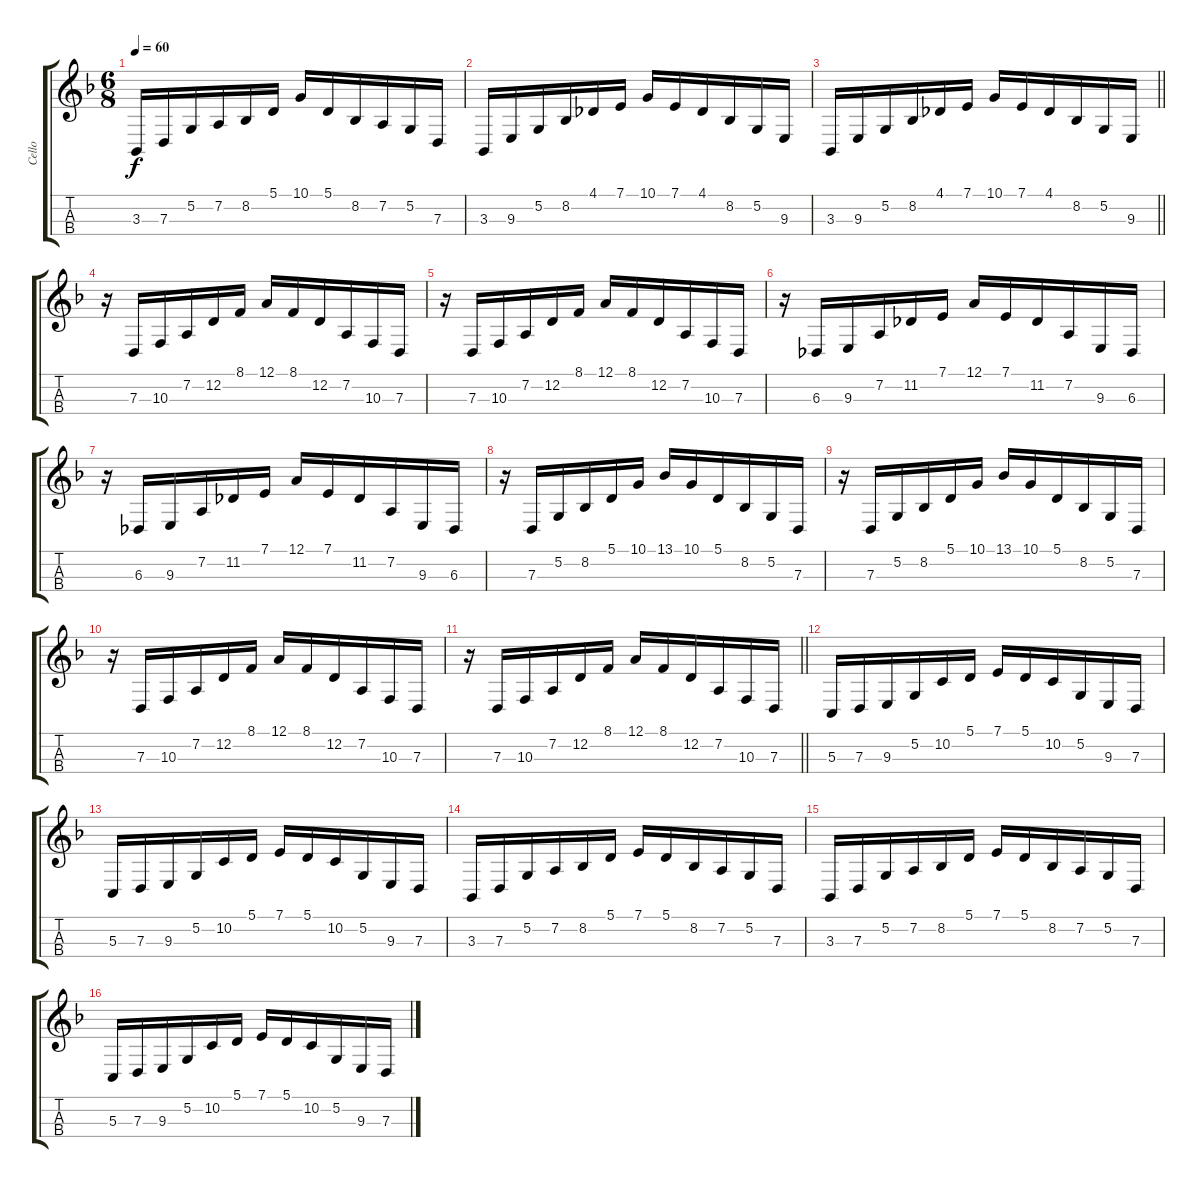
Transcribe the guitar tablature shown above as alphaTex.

\track ("Cello" "Cello") {instrument stringensemble1}
\staff {score tabs}
\tuning (A3 D3 G2 C2) {hide}
\ts (6 8)
\tempo 60
\clef g2
\ks dminor
3.3.16{dy f} 7.3.16 5.2.16 7.2.16 8.2.16 5.1.16 10.1.16 5.1.16 8.2.16 7.2.16 5.2.16 7.3.16 |
3.3.16 9.3.16 5.2.16 8.2.16 4.1.16 7.1.16 10.1.16 7.1.16 4.1.16 8.2.16 5.2.16 9.3.16 |
\barLineRight lightlight
3.3.16 9.3.16 5.2.16 8.2.16 4.1.16 7.1.16 10.1.16 7.1.16 4.1.16 8.2.16 5.2.16 9.3.16 |
\section ("" "")
r.16 7.3.16 10.3.16 7.2.16 12.2.16 8.1.16 12.1.16 8.1.16 12.2.16 7.2.16 10.3.16 7.3.16 |
r.16 7.3.16 10.3.16 7.2.16 12.2.16 8.1.16 12.1.16 8.1.16 12.2.16 7.2.16 10.3.16 7.3.16 |
r.16 6.3.16 9.3.16 7.2.16 11.2.16 7.1.16 12.1.16 7.1.16 11.2.16 7.2.16 9.3.16 6.3.16 |
r.16 6.3.16 9.3.16 7.2.16 11.2.16 7.1.16 12.1.16 7.1.16 11.2.16 7.2.16 9.3.16 6.3.16 |
r.16 7.3.16 5.2.16 8.2.16 5.1.16 10.1.16 13.1.16 10.1.16 5.1.16 8.2.16 5.2.16 7.3.16 |
r.16 7.3.16 5.2.16 8.2.16 5.1.16 10.1.16 13.1.16 10.1.16 5.1.16 8.2.16 5.2.16 7.3.16 |
r.16 7.3.16 10.3.16 7.2.16 12.2.16 8.1.16 12.1.16 8.1.16 12.2.16 7.2.16 10.3.16 7.3.16 |
\barLineRight lightlight
r.16 7.3.16 10.3.16 7.2.16 12.2.16 8.1.16 12.1.16 8.1.16 12.2.16 7.2.16 10.3.16 7.3.16 |
\section ("" "")
5.3.16 7.3.16 9.3.16 5.2.16 10.2.16 5.1.16 7.1.16 5.1.16 10.2.16 5.2.16 9.3.16 7.3.16 |
5.3.16 7.3.16 9.3.16 5.2.16 10.2.16 5.1.16 7.1.16 5.1.16 10.2.16 5.2.16 9.3.16 7.3.16 |
3.3.16 7.3.16 5.2.16 7.2.16 8.2.16 5.1.16 7.1.16 5.1.16 8.2.16 7.2.16 5.2.16 7.3.16 |
3.3.16 7.3.16 5.2.16 7.2.16 8.2.16 5.1.16 7.1.16 5.1.16 8.2.16 7.2.16 5.2.16 7.3.16 |
5.3.16 7.3.16 9.3.16 5.2.16 10.2.16 5.1.16 7.1.16 5.1.16 10.2.16 5.2.16 9.3.16 7.3.16
